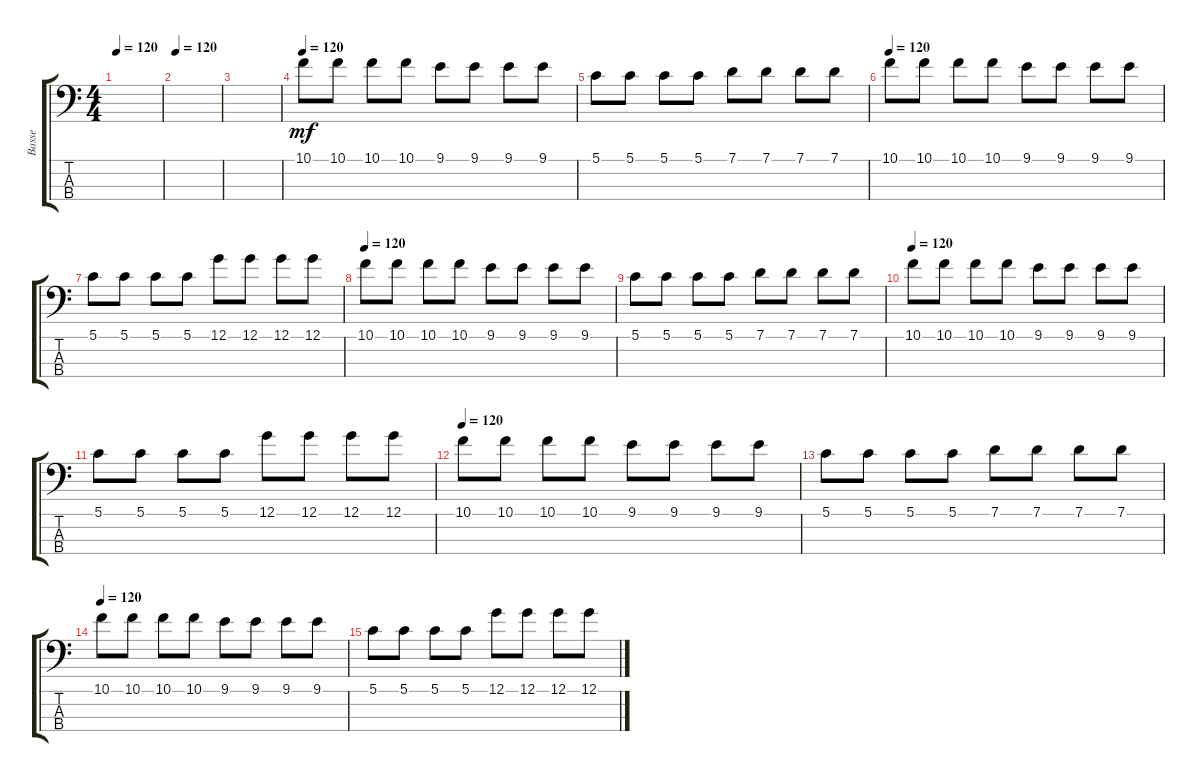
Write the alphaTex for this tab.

\track ("Basse" "Basse") {instrument electricbassfinger}
\staff {score tabs}
\tuning (G2 D2 A1 E1) {hide}
\ts (4 4)
\tempo 120
\clef f4
\ks c
|
\tempo 120
|
|
\tempo 120
10.1.8{dy mf} 10.1.8 10.1.8 10.1.8 9.1.8 9.1.8 9.1.8 9.1.8 |
5.1.8 5.1.8 5.1.8 5.1.8 7.1.8 7.1.8 7.1.8 7.1.8 |
\tempo 120
10.1.8 10.1.8 10.1.8 10.1.8 9.1.8 9.1.8 9.1.8 9.1.8 |
5.1.8 5.1.8 5.1.8 5.1.8 12.1.8 12.1.8 12.1.8 12.1.8 |
\tempo 120
10.1.8 10.1.8 10.1.8 10.1.8 9.1.8 9.1.8 9.1.8 9.1.8 |
5.1.8 5.1.8 5.1.8 5.1.8 7.1.8 7.1.8 7.1.8 7.1.8 |
\tempo 120
10.1.8 10.1.8 10.1.8 10.1.8 9.1.8 9.1.8 9.1.8 9.1.8 |
5.1.8 5.1.8 5.1.8 5.1.8 12.1.8 12.1.8 12.1.8 12.1.8 |
\tempo 120
10.1.8 10.1.8 10.1.8 10.1.8 9.1.8 9.1.8 9.1.8 9.1.8 |
5.1.8 5.1.8 5.1.8 5.1.8 7.1.8 7.1.8 7.1.8 7.1.8 |
\tempo 120
10.1.8 10.1.8 10.1.8 10.1.8 9.1.8 9.1.8 9.1.8 9.1.8 |
5.1.8 5.1.8 5.1.8 5.1.8 12.1.8 12.1.8 12.1.8 12.1.8
